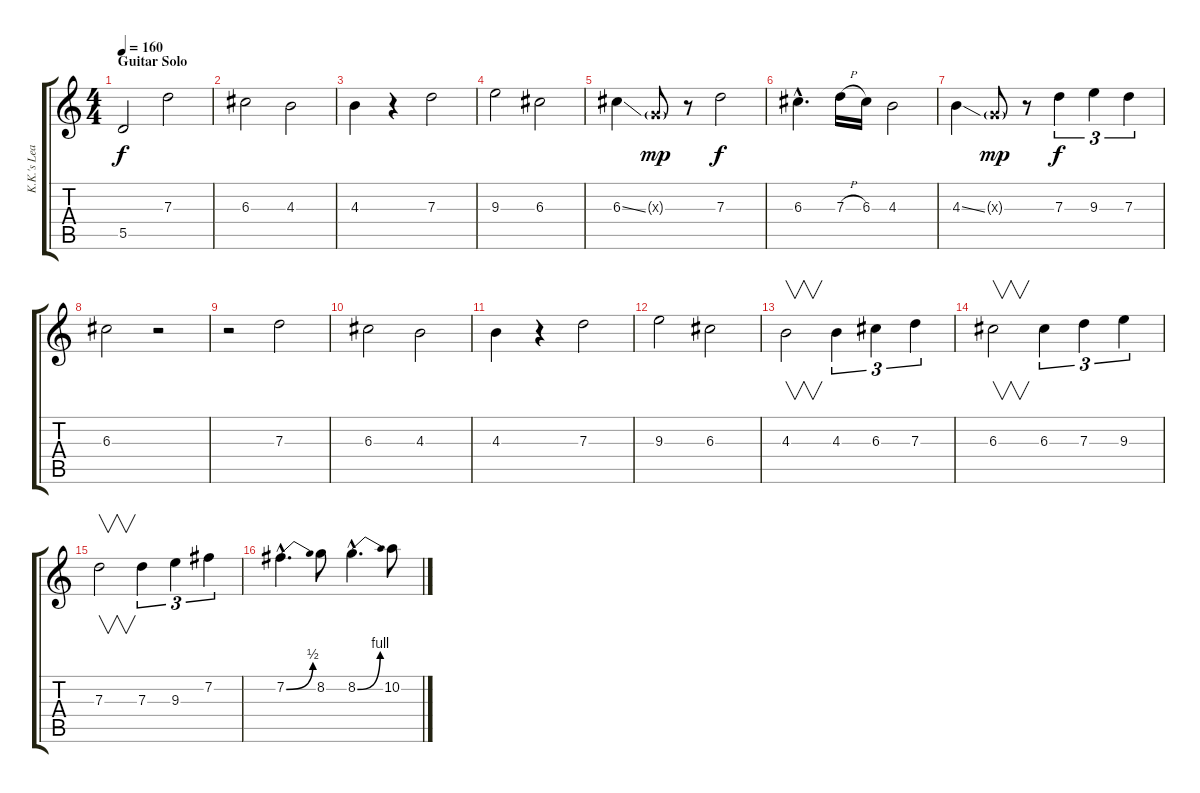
\track ("K.K.'s Lead" "K.K.'s Lea") {instrument overdrivenguitar}
\staff {score tabs}
\tuning (E4 B3 G3 D3 A2 E2) {hide}
\ts (4 4)
\section ("" "Guitar Solo")
\tempo 160
\clef g2
\ks c
5.5.2{dy f} 7.3.2 |
6.3.2 4.3.2 |
4.3.4 r.4 7.3.2 |
9.3.2 6.3.2 |
6.3{ss}.4 0.3{g x}.8{dy mp} r.8 7.3.2{dy f} |
6.3{hac}.4{d} 7.3{h}.16 6.3.16 4.3.2 |
4.3{ss}.4 0.3{g x}.8{dy mp} r.8 7.3.4{tu (3 2) dy f} 9.3.4{tu (3 2)} 7.3.4{tu (3 2)} |
6.3.2 r.2 |
r.2 7.3.2 |
6.3.2 4.3.2 |
4.3.4 r.4 7.3.2 |
9.3.2 6.3.2 |
4.3.2{v} 4.3.4{tu (3 2)} 6.3.4{tu (3 2)} 7.3.4{tu (3 2)} |
6.3.2{v} 6.3.4{tu (3 2)} 7.3.4{tu (3 2)} 9.3.4{tu (3 2)} |
7.3.2{v} 7.3.4{tu (3 2)} 9.3.4{tu (3 2)} 7.2.4{tu (3 2)} |
7.2{be (bend 0 0 60 2) hac}.4{d} 8.2.8 8.2{be (bend 0 0 60 4) hac}.4{d} 10.2.8
